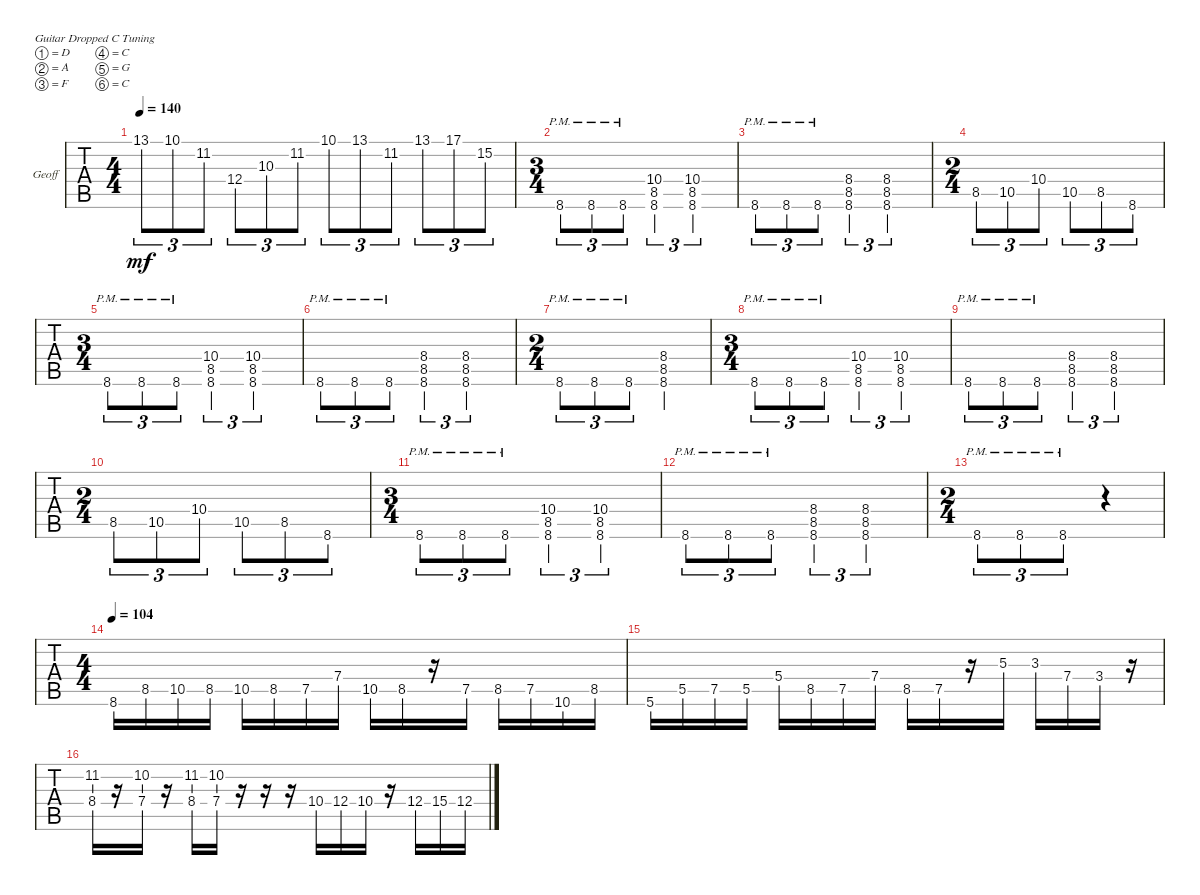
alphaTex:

\defaultSystemsLayout 4
\bracketExtendMode groupsimilarinstruments
\firstSystemTrackNameOrientation horizontal
\otherSystemsTrackNameOrientation horizontal
\track ("Geofuck" "Geoff") {instrument distortionguitar}
\staff {tabs}
\tuning (D4 A3 F3 C3 G2 C2)
\ts (4 4)
\tempo 140
\clef g2
\ks c
13.1.8{tu (3 2) dy mf} 10.1.8{tu (3 2)} 11.2.8{tu (3 2)} 12.4.8{tu (3 2)} 10.3.8{tu (3 2)} 11.2.8{tu (3 2)} 10.1.8{tu (3 2)} 13.1.8{tu (3 2)} 11.2.8{tu (3 2)} 13.1.8{tu (3 2)} 17.1.8{tu (3 2)} 15.2.8{tu (3 2)} |
\ts (3 4)
8.6{pm}.8{tu (3 2)} 8.6{pm}.8{tu (3 2)} 8.6{pm}.8{tu (3 2)} (8.6 8.5 10.4).4{tu (3 2)} (8.6 8.5 10.4).2{tu (3 2)} |
8.6{pm}.8{tu (3 2)} 8.6{pm}.8{tu (3 2)} 8.6{pm}.8{tu (3 2)} (8.6 8.5 8.4).4{tu (3 2)} (8.6 8.5 8.4).2{tu (3 2)} |
\ts (2 4)
8.5.8{tu (3 2)} 10.5.8{tu (3 2)} 10.4.8{tu (3 2)} 10.5.8{tu (3 2)} 8.5.8{tu (3 2)} 8.6.8{tu (3 2)} |
\ts (3 4)
8.6{pm}.8{tu (3 2)} 8.6{pm}.8{tu (3 2)} 8.6{pm}.8{tu (3 2)} (8.6 8.5 10.4).4{tu (3 2)} (8.6 8.5 10.4).2{tu (3 2)} |
8.6{pm}.8{tu (3 2)} 8.6{pm}.8{tu (3 2)} 8.6{pm}.8{tu (3 2)} (8.6 8.5 8.4).4{tu (3 2)} (8.6 8.5 8.4).2{tu (3 2)} |
\ts (2 4)
8.6{pm}.8{tu (3 2)} 8.6{pm}.8{tu (3 2)} 8.6{pm}.8{tu (3 2)} (8.6 8.5 8.4).4 |
\ts (3 4)
8.6{pm}.8{tu (3 2)} 8.6{pm}.8{tu (3 2)} 8.6{pm}.8{tu (3 2)} (8.6 8.5 10.4).4{tu (3 2)} (8.6 8.5 10.4).2{tu (3 2)} |
8.6{pm}.8{tu (3 2)} 8.6{pm}.8{tu (3 2)} 8.6{pm}.8{tu (3 2)} (8.6 8.5 8.4).4{tu (3 2)} (8.6 8.5 8.4).2{tu (3 2)} |
\ts (2 4)
8.5.8{tu (3 2)} 10.5.8{tu (3 2)} 10.4.8{tu (3 2)} 10.5.8{tu (3 2)} 8.5.8{tu (3 2)} 8.6.8{tu (3 2)} |
\ts (3 4)
8.6{pm}.8{tu (3 2)} 8.6{pm}.8{tu (3 2)} 8.6{pm}.8{tu (3 2)} (8.6 8.5 10.4).4{tu (3 2)} (8.6 8.5 10.4).2{tu (3 2)} |
8.6{pm}.8{tu (3 2)} 8.6{pm}.8{tu (3 2)} 8.6{pm}.8{tu (3 2)} (8.6 8.5 8.4).4{tu (3 2)} (8.6 8.5 8.4).2{tu (3 2)} |
\ts (2 4)
8.6{pm}.8{tu (3 2)} 8.6{pm}.8{tu (3 2)} 8.6{pm}.8{tu (3 2)} r.4 |
\ts (4 4)
\tempo 104
8.6.16 8.5.16 10.5.16 8.5.16 10.5.16 8.5.16 7.5.16 7.4.16 10.5.16 8.5.16 r.16 7.5.16 8.5.16 7.5.16 10.6.16 8.5.16 |
5.6.16 5.5.16 7.5.16 5.5.16 5.4.16 8.5.16 7.5.16 7.4.16 8.5.16 7.5.16 r.16 5.3.16 3.3.16 7.4.16 3.4.16 r.16 |
(8.4 11.2).16 r.16 (10.2 7.4).16 r.16 (8.4 11.2).16 (7.4 10.2).16 r.16 r.16 r.16 10.4.16 12.4.16 10.4.16 r.16 12.4.16 15.4.16 12.4.16
